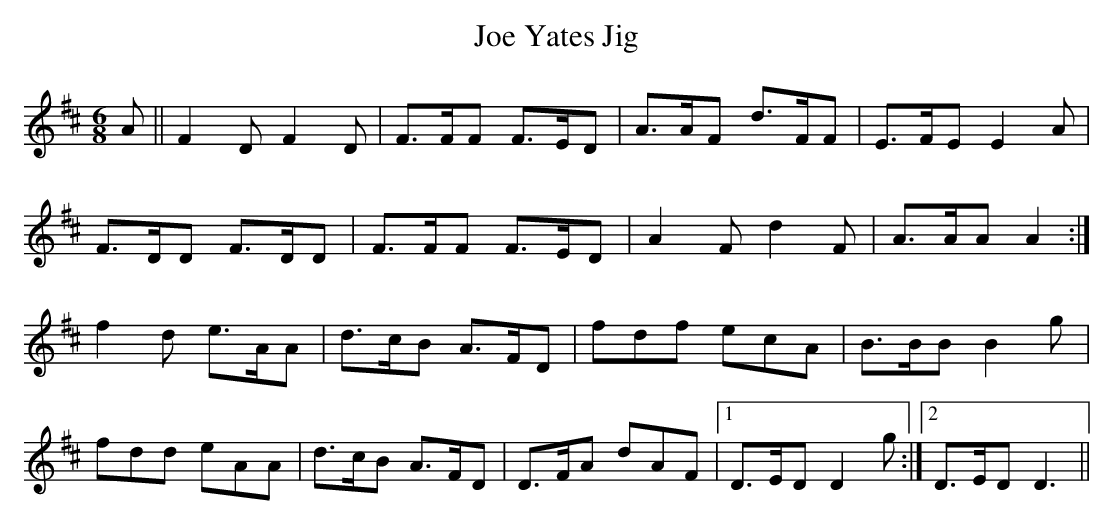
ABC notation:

X:1
T:Joe Yates Jig
M:6/8
L:1/8
K:D
A||F2D F2D|F>FF F>ED|A>AF d>FF|E>FE E2A|!
F>DD F>DD|F>FF F>ED|A2F d2F|A>AA A2:|!
f2d e>AA|d>cB A>FD|fdf ecA|B>BB B2g|!
fdd eAA|d>cB A>FD|D>FA dAF|1 D>ED D2g:|2 D>ED D3||!
